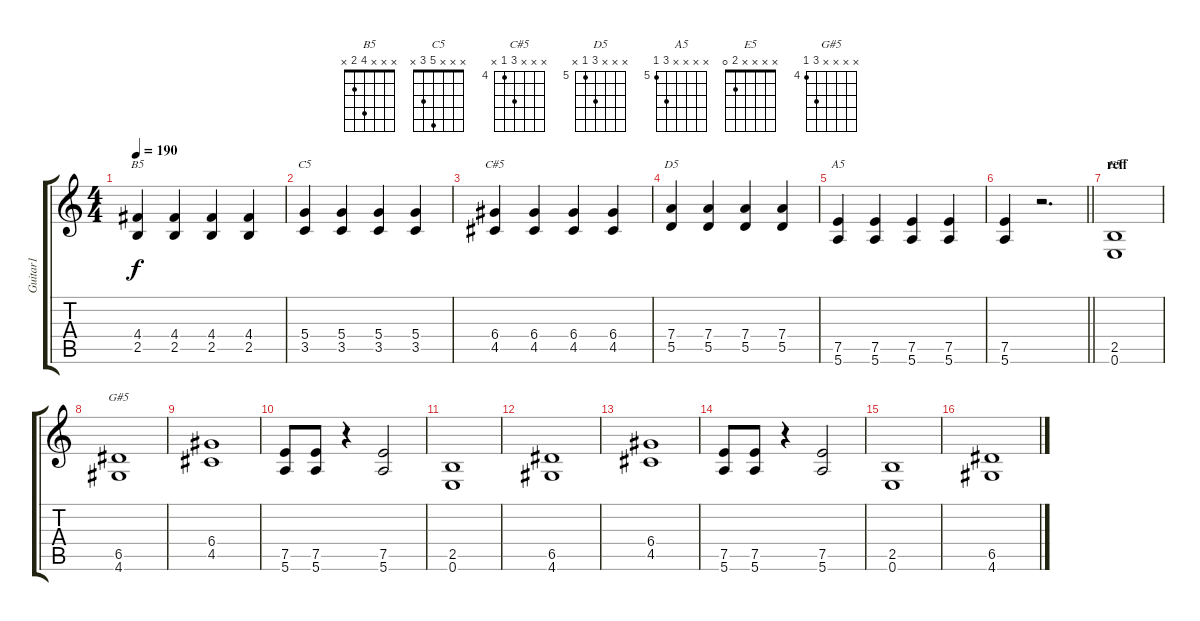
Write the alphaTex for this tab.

\track ("Guitar1" "Guitar1") {instrument distortionguitar}
\staff {score tabs}
\tuning (E4 B3 G3 D3 A2 E2) {hide}
\chord ("B5" x x x 4 2 x)
\chord ("C5" x x x 5 3 x)
\chord ("C#5" x x x 6 4 x) {firstfret 4}
\chord ("D5" x x x 7 5 x) {firstfret 5}
\chord ("A5" x x x x 7 5) {firstfret 5}
\chord ("E5" x x x x 2 0)
\chord ("G#5" x x x x 6 4) {firstfret 4}
\ts (4 4)
\tempo 190
\clef g2
\ks c
(4.4 2.5).4{ch "B5" dy f} (4.4 2.5).4 (4.4 2.5).4 (4.4 2.5).4 |
(5.4 3.5).4{ch "C5"} (5.4 3.5).4 (5.4 3.5).4 (5.4 3.5).4 |
(6.4 4.5).4{ch "C#5"} (6.4 4.5).4 (6.4 4.5).4 (6.4 4.5).4 |
(7.4 5.5).4{ch "D5"} (7.4 5.5).4 (7.4 5.5).4 (7.4 5.5).4 |
(7.5 5.6).4{ch "A5"} (7.5 5.6).4 (7.5 5.6).4 (7.5 5.6).4 |
\barLineRight lightlight
(7.5 5.6).4 r.2{d} |
\section ("" "reff")
(2.5 0.6).1{ch "E5"} |
(6.5 4.6).1{ch "G#5"} |
(6.4 4.5).1 |
(7.5 5.6).8 (7.5 5.6).8 r.4 (7.5 5.6).2 |
(2.5 0.6).1 |
(6.5 4.6).1 |
(6.4 4.5).1 |
(7.5 5.6).8 (7.5 5.6).8 r.4 (7.5 5.6).2 |
(2.5 0.6).1 |
(6.5 4.6).1
